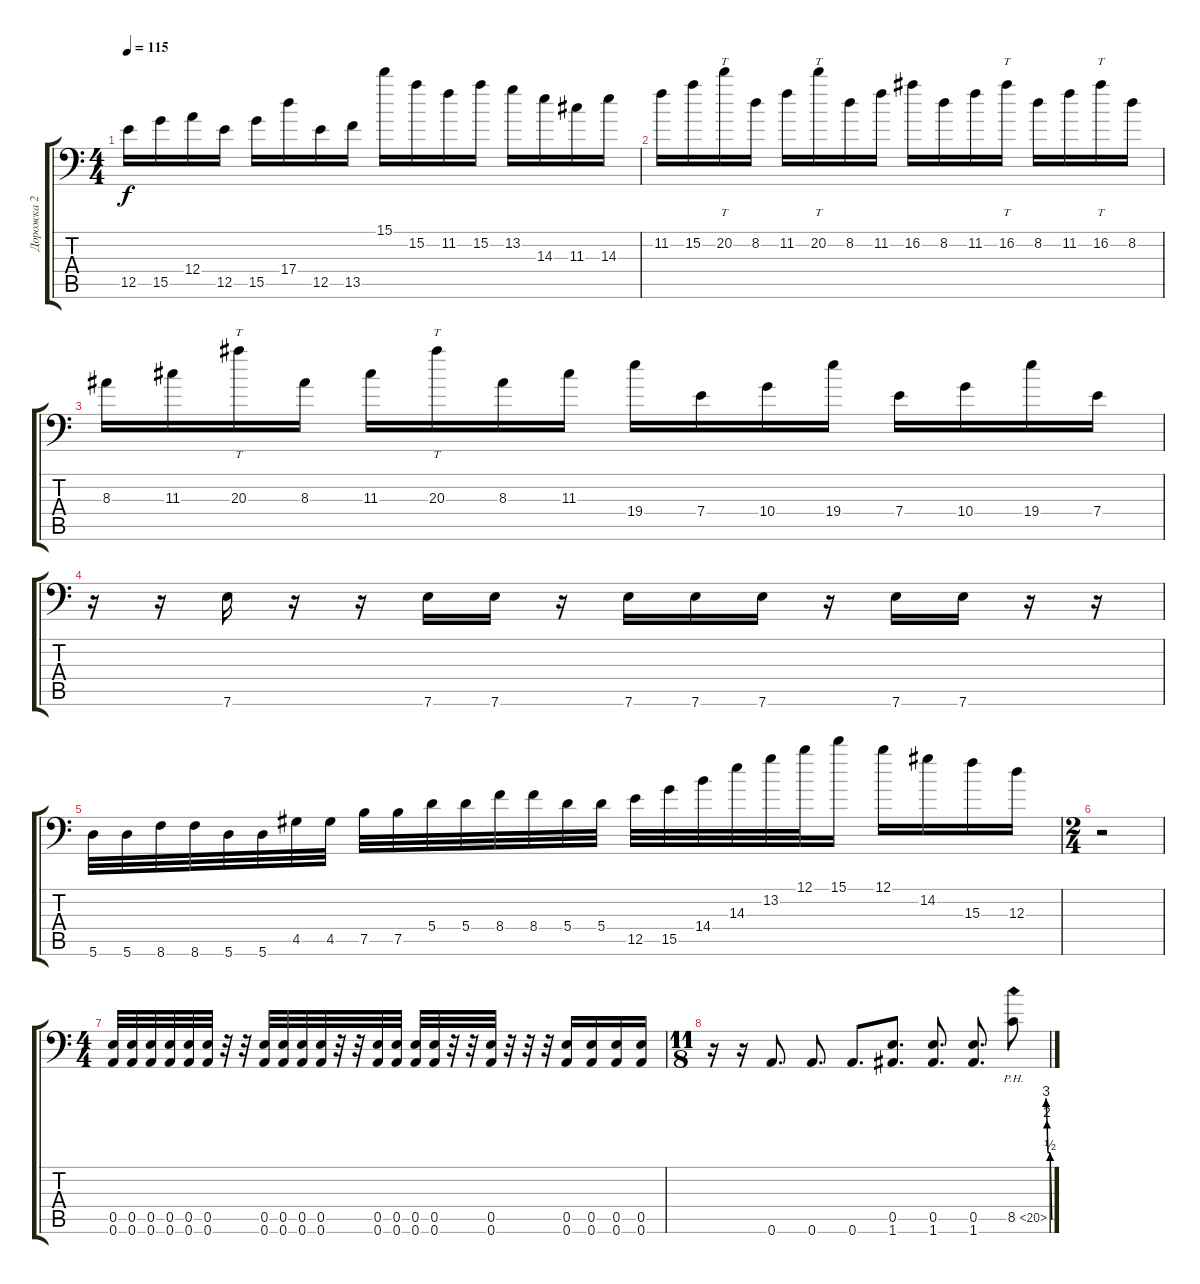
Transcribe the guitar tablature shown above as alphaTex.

\track ("Дорожка 2" "Дорожка 2") {instrument distortionguitar}
\staff {score tabs}
\tuning (B3 Gb3 D3 A2 E2 A1) {hide}
\ts (4 4)
\tempo 115
\clef f4
\ks c
12.5.16{dy f} 15.5.16 12.4.16 12.5.16 15.5.16 17.4.16 12.5.16 13.5.16 15.1.16 15.2.16 11.2.16 15.2.16 13.2.16 14.3.16 11.3.16 14.3.16 |
11.2.16 15.2.16 20.2.16{tt} 8.2.16 11.2.16 20.2.16{tt} 8.2.16 11.2.16 16.2.16 8.2.16 11.2.16 16.2.16{tt} 8.2.16 11.2.16 16.2.16{tt} 8.2.16 |
8.3.16 11.3.16 20.3.16{tt} 8.3.16 11.3.16 20.3.16{tt} 8.3.16 11.3.16 19.4.16 7.4.16 10.4.16 19.4.16 7.4.16 10.4.16 19.4.16 7.4.16 |
r.16 r.16 7.6.16 r.16 r.16 7.6.16 7.6.16 r.16 7.6.16 7.6.16 7.6.16 r.16 7.6.16 7.6.16 r.16 r.16 |
5.6.32 5.6.32 8.6.32 8.6.32 5.6.32 5.6.32 4.5.32 4.5.32 7.5.32 7.5.32 5.4.32 5.4.32 8.4.32 8.4.32 5.4.32 5.4.32 12.5.32 15.5.32 14.4.32 14.3.32 13.2.32 12.1.32 15.1.16 12.1.16 14.2.16 15.3.16 12.3.16 |
\ts (2 4)
r.2 |
\ts (4 4)
(0.5 0.6).32 (0.5 0.6).32 (0.5 0.6).32 (0.5 0.6).32 (0.5 0.6).32 (0.5 0.6).32 r.32 r.32 (0.5 0.6).32 (0.5 0.6).32 (0.5 0.6).32 (0.5 0.6).32 r.32 r.32 (0.5 0.6).32 (0.5 0.6).32 (0.5 0.6).32 (0.5 0.6).32 r.32 r.32 (0.5 0.6).32 r.32 r.32 r.32 (0.5 0.6).16 (0.5 0.6).16 (0.5 0.6).16 (0.5 0.6).16 |
\ts (11 8)
r.16 r.16 0.6.8{d} 0.6.8{d} 0.6.8{d} (0.5 1.6).8{d} (0.5 1.6).8{d} (0.5 1.6).8{d} 8.5{be (custom 0 0 15 2 35 2 45 8 53 12 60 12) ph 12}.8
